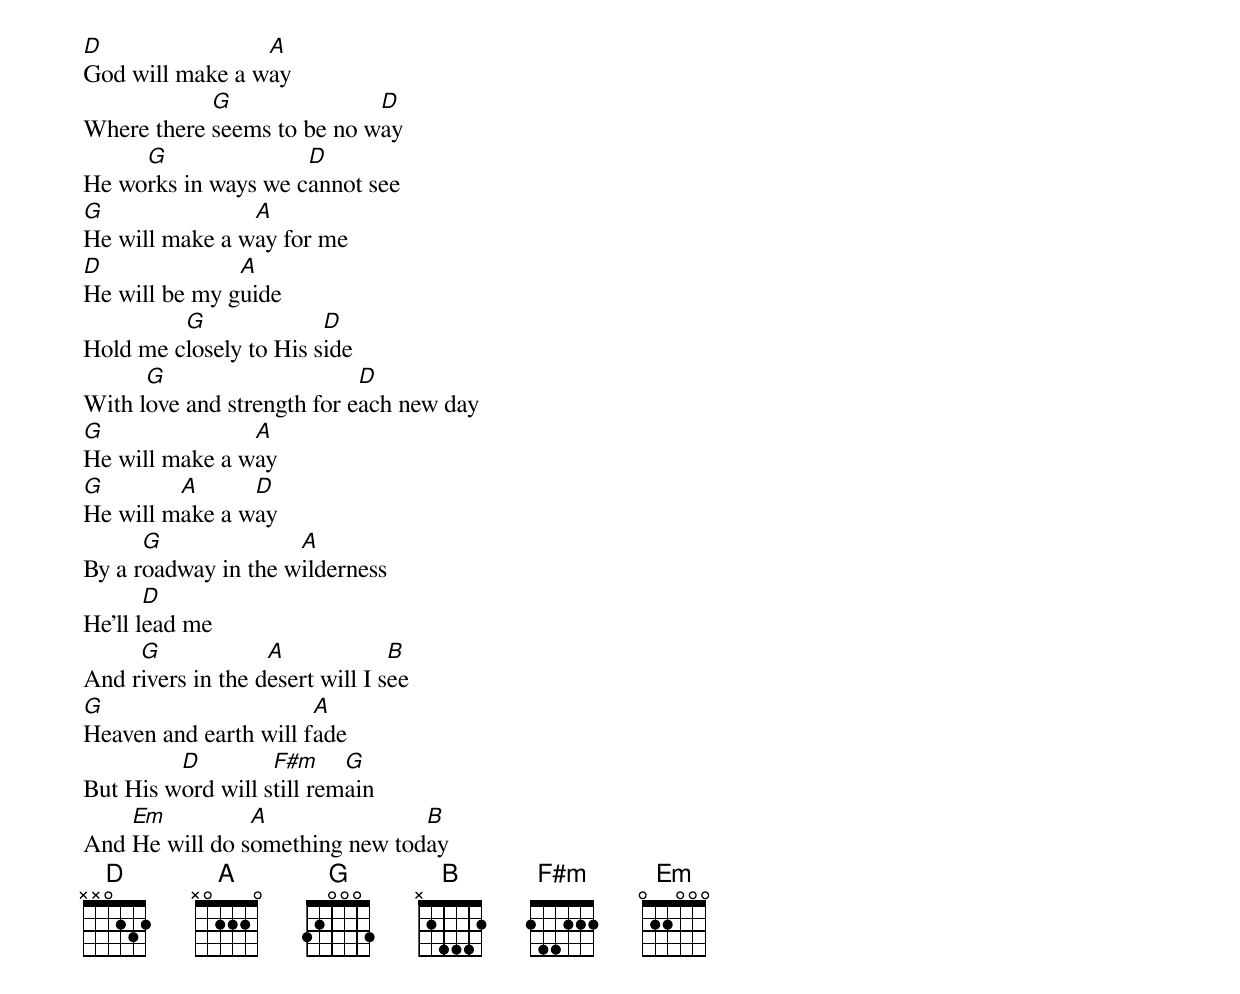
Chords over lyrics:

D                A
God will make a way
            G               D
Where there seems to be no way
     G               D
He works in ways we cannot see
G               A
He will make a way for me
D              A
He will be my guide
         G              D
Hold me closely to His side
      G                     D
With love and strength for each new day
G               A
He will make a way
G        A      D
He will make a way
      G              A
By a roadway in the wilderness
       D
He'll lead me
     G             A             B
And rivers in the desert will I see
G                      A
Heaven and earth will fade
         D         F#m     G
But His word will still remain
    Em          A               B
And He will do something new today
